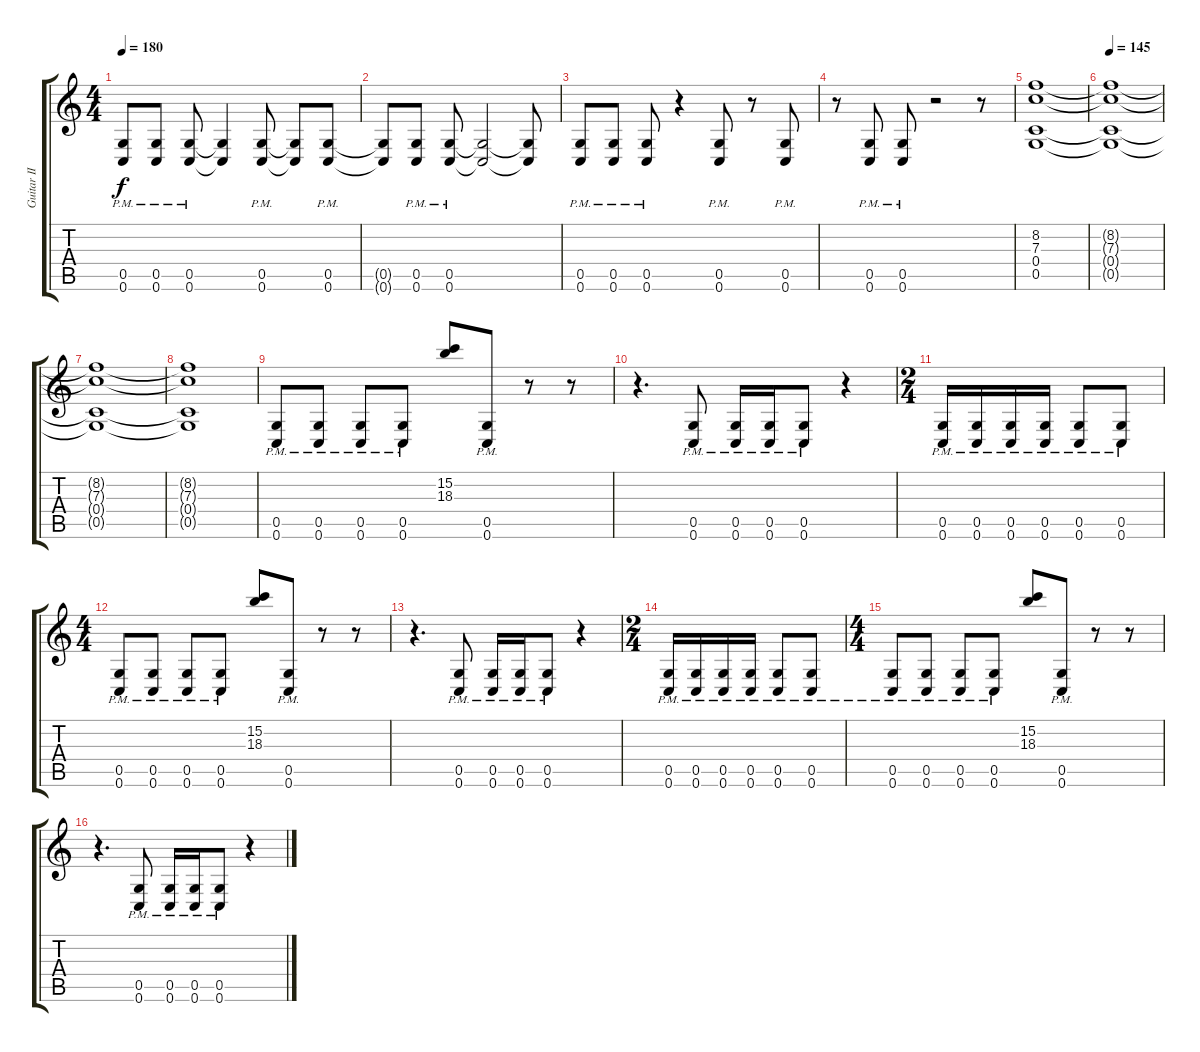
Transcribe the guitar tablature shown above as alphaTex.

\track ("Guitar II" "Guitar II") {instrument overdrivenguitar}
\staff {score tabs}
\tuning (D4 A3 F3 C3 G2 C2) {hide}
\ts (4 4)
\tempo 180
\clef g2
\ks c
(0.5 0.6{pm}).8{dy f} (0.5 0.6{pm}).8 (0.5 0.6{pm}).8 (0.5{t} 0.6{t}).4 (0.5 0.6{pm}).8 (0.5{t} 0.6{t}).8 (0.5 0.6{pm}).8 |
(0.5{t} 0.6{t}).8 (0.5 0.6{pm}).8 (0.5 0.6{pm}).8 (0.5{t} 0.6{t}).2 (0.5{t} 0.6{t}).8 |
(0.5 0.6{pm}).8 (0.5 0.6{pm}).8 (0.5 0.6{pm}).8 r.4 (0.5 0.6{pm}).8 r.8 (0.5 0.6{pm}).8 |
r.8 (0.5 0.6{pm}).8 (0.5 0.6{pm}).8 r.2 r.8 |
(8.2 7.3 0.4 0.5).1 |
\tempo 145
(8.2{t} 7.3{t} 0.4{t} 0.5{t}).1 |
(8.2{t} 7.3{t} 0.4{t} 0.5{t}).1 |
(8.2{t} 7.3{t} 0.4{t} 0.5{t}).1 |
(0.5 0.6{pm}).8 (0.5 0.6{pm}).8 (0.5 0.6{pm}).8 (0.5 0.6{pm}).8 (15.2 18.3).8 (0.5 0.6{pm}).8 r.8 r.8 |
r.4{d} (0.5 0.6{pm}).8 (0.5 0.6{pm}).16 (0.5 0.6{pm}).16 (0.5 0.6{pm}).8 r.4 |
\ts (2 4)
(0.5 0.6{pm}).16 (0.5 0.6{pm}).16 (0.5 0.6{pm}).16 (0.5 0.6{pm}).16 (0.5 0.6{pm}).8 (0.5 0.6{pm}).8 |
\ts (4 4)
(0.5 0.6{pm}).8 (0.5 0.6{pm}).8 (0.5 0.6{pm}).8 (0.5 0.6{pm}).8 (15.2 18.3).8 (0.5 0.6{pm}).8 r.8 r.8 |
r.4{d} (0.5 0.6{pm}).8 (0.5 0.6{pm}).16 (0.5 0.6{pm}).16 (0.5 0.6{pm}).8 r.4 |
\ts (2 4)
(0.5 0.6{pm}).16 (0.5 0.6{pm}).16 (0.5 0.6{pm}).16 (0.5 0.6{pm}).16 (0.5 0.6{pm}).8 (0.5 0.6{pm}).8 |
\ts (4 4)
(0.5 0.6{pm}).8 (0.5 0.6{pm}).8 (0.5 0.6{pm}).8 (0.5 0.6{pm}).8 (15.2 18.3).8 (0.5 0.6{pm}).8 r.8 r.8 |
r.4{d} (0.5 0.6{pm}).8 (0.5 0.6{pm}).16 (0.5 0.6{pm}).16 (0.5 0.6{pm}).8 r.4
